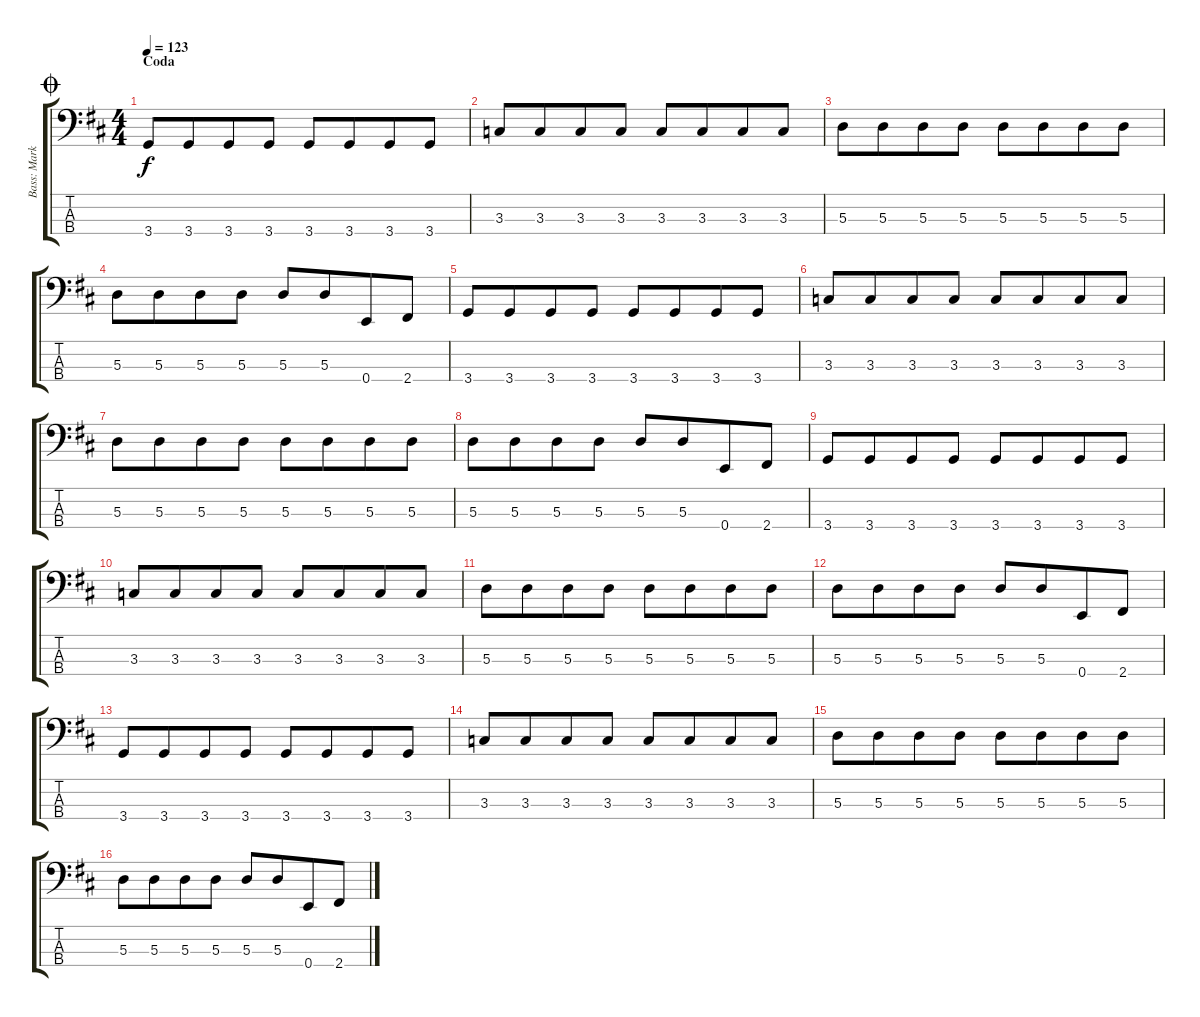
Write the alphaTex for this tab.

\track ("Bass: Mark" "Bass: Mark") {instrument electricbassfinger}
\staff {score tabs}
\tuning (G2 D2 A1 E1) {hide}
\ts (4 4)
\section ("" "Coda")
\jump coda
\tempo 123
\clef f4
\ks d
3.4.8{dy f} 3.4.8{beam merge} 3.4.8 3.4.8 3.4.8 3.4.8{beam merge} 3.4.8 3.4.8 |
3.3.8 3.3.8{beam merge} 3.3.8 3.3.8 3.3.8 3.3.8{beam merge} 3.3.8 3.3.8 |
5.3.8 5.3.8{beam merge} 5.3.8 5.3.8 5.3.8 5.3.8{beam merge} 5.3.8 5.3.8 |
5.3.8 5.3.8{beam merge} 5.3.8 5.3.8 5.3.8 5.3.8{beam merge} 0.4.8 2.4.8 |
3.4.8 3.4.8{beam merge} 3.4.8 3.4.8 3.4.8 3.4.8{beam merge} 3.4.8 3.4.8 |
3.3.8 3.3.8{beam merge} 3.3.8 3.3.8 3.3.8 3.3.8{beam merge} 3.3.8 3.3.8 |
5.3.8 5.3.8{beam merge} 5.3.8 5.3.8 5.3.8 5.3.8{beam merge} 5.3.8 5.3.8 |
5.3.8 5.3.8{beam merge} 5.3.8 5.3.8 5.3.8 5.3.8{beam merge} 0.4.8 2.4.8 |
3.4.8 3.4.8{beam merge} 3.4.8 3.4.8 3.4.8 3.4.8{beam merge} 3.4.8 3.4.8 |
3.3.8 3.3.8{beam merge} 3.3.8 3.3.8 3.3.8 3.3.8{beam merge} 3.3.8 3.3.8 |
5.3.8 5.3.8{beam merge} 5.3.8 5.3.8 5.3.8 5.3.8{beam merge} 5.3.8 5.3.8 |
5.3.8 5.3.8{beam merge} 5.3.8 5.3.8 5.3.8 5.3.8{beam merge} 0.4.8 2.4.8 |
3.4.8 3.4.8{beam merge} 3.4.8 3.4.8 3.4.8 3.4.8{beam merge} 3.4.8 3.4.8 |
3.3.8 3.3.8{beam merge} 3.3.8 3.3.8 3.3.8 3.3.8{beam merge} 3.3.8 3.3.8 |
5.3.8 5.3.8{beam merge} 5.3.8 5.3.8 5.3.8 5.3.8{beam merge} 5.3.8 5.3.8 |
5.3.8 5.3.8{beam merge} 5.3.8 5.3.8 5.3.8 5.3.8{beam merge} 0.4.8 2.4.8
